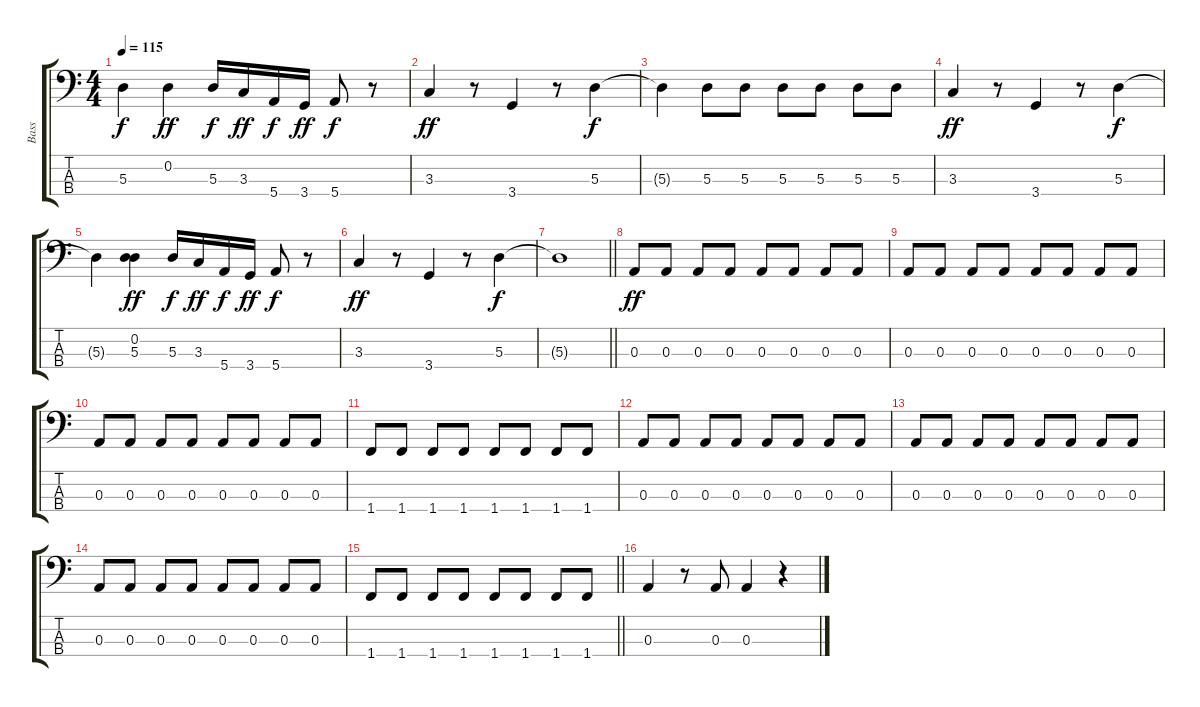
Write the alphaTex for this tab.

\track ("Bass" "Bass") {instrument electricbasspick}
\staff {score tabs}
\tuning (G2 D2 A1 E1) {hide}
\ts (4 4)
\tempo 115
\clef f4
\ks c
5.3{t}.4{dy f} 0.2.4{dy ff} 5.3.16{dy f} 3.3.16{dy ff} 5.4.16{dy f} 3.4.16{dy ff} 5.4.8{dy f} r.8 |
3.3.4{dy ff} r.8 3.4.4 r.8 5.3.4{dy f} |
5.3{t}.4 5.3.8 5.3.8 5.3.8 5.3.8 5.3.8 5.3.8 |
3.3.4{dy ff} r.8 3.4.4 r.8 5.3.4{dy f} |
5.3{t}.4 (0.2 5.3).4{dy ff} 5.3.16{dy f} 3.3.16{dy ff} 5.4.16{dy f} 3.4.16{dy ff} 5.4.8{dy f} r.8 |
3.3.4{dy ff} r.8 3.4.4 r.8 5.3.4{dy f} |
\barLineRight lightlight
5.3{t}.1 |
\section ("" "")
0.3.8{dy ff} 0.3.8 0.3.8 0.3.8 0.3.8 0.3.8 0.3.8 0.3.8 |
0.3.8 0.3.8 0.3.8 0.3.8 0.3.8 0.3.8 0.3.8 0.3.8 |
0.3.8 0.3.8 0.3.8 0.3.8 0.3.8 0.3.8 0.3.8 0.3.8 |
1.4.8 1.4.8 1.4.8 1.4.8 1.4.8 1.4.8 1.4.8 1.4.8 |
0.3.8 0.3.8 0.3.8 0.3.8 0.3.8 0.3.8 0.3.8 0.3.8 |
0.3.8 0.3.8 0.3.8 0.3.8 0.3.8 0.3.8 0.3.8 0.3.8 |
0.3.8 0.3.8 0.3.8 0.3.8 0.3.8 0.3.8 0.3.8 0.3.8 |
\barLineRight lightlight
1.4.8 1.4.8 1.4.8 1.4.8 1.4.8 1.4.8 1.4.8 1.4.8 |
\section ("" "")
0.3.4 r.8 0.3.8 0.3.4 r.4
